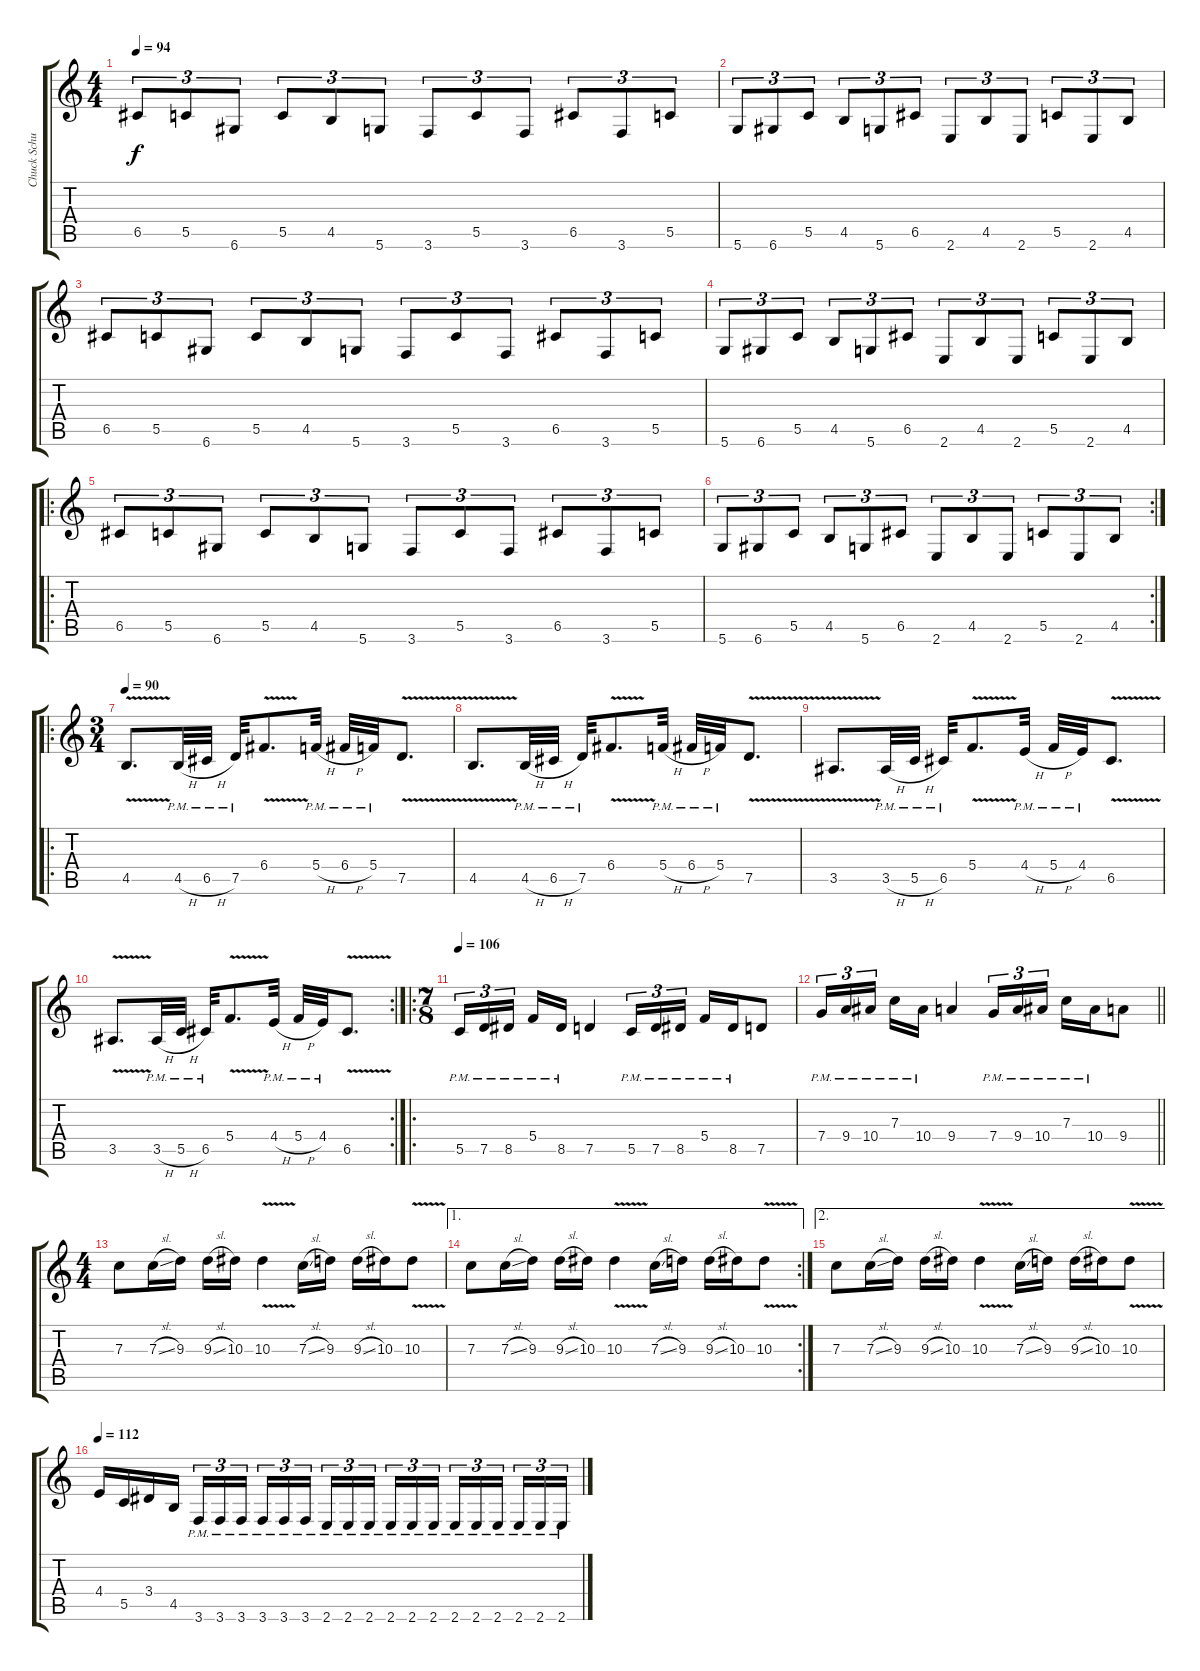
\track ("Chuck Schuldiner" "Chuck Schu") {instrument distortionguitar}
\staff {score tabs}
\tuning (D4 A3 F3 C3 G2 D2) {hide}
\ts (4 4)
\tempo 94
\clef g2
\ks c
6.5.8{tu (3 2) dy f} 5.5.8{tu (3 2)} 6.6.8{tu (3 2)} 5.5.8{tu (3 2)} 4.5.8{tu (3 2)} 5.6.8{tu (3 2)} 3.6.8{tu (3 2)} 5.5.8{tu (3 2)} 3.6.8{tu (3 2)} 6.5.8{tu (3 2)} 3.6.8{tu (3 2)} 5.5.8{tu (3 2)} |
5.6.8{tu (3 2)} 6.6.8{tu (3 2)} 5.5.8{tu (3 2)} 4.5.8{tu (3 2)} 5.6.8{tu (3 2)} 6.5.8{tu (3 2)} 2.6.8{tu (3 2)} 4.5.8{tu (3 2)} 2.6.8{tu (3 2)} 5.5.8{tu (3 2)} 2.6.8{tu (3 2)} 4.5.8{tu (3 2)} |
6.5.8{tu (3 2)} 5.5.8{tu (3 2)} 6.6.8{tu (3 2)} 5.5.8{tu (3 2)} 4.5.8{tu (3 2)} 5.6.8{tu (3 2)} 3.6.8{tu (3 2)} 5.5.8{tu (3 2)} 3.6.8{tu (3 2)} 6.5.8{tu (3 2)} 3.6.8{tu (3 2)} 5.5.8{tu (3 2)} |
5.6.8{tu (3 2)} 6.6.8{tu (3 2)} 5.5.8{tu (3 2)} 4.5.8{tu (3 2)} 5.6.8{tu (3 2)} 6.5.8{tu (3 2)} 2.6.8{tu (3 2)} 4.5.8{tu (3 2)} 2.6.8{tu (3 2)} 5.5.8{tu (3 2)} 2.6.8{tu (3 2)} 4.5.8{tu (3 2)} |
\ro
6.5.8{tu (3 2)} 5.5.8{tu (3 2)} 6.6.8{tu (3 2)} 5.5.8{tu (3 2)} 4.5.8{tu (3 2)} 5.6.8{tu (3 2)} 3.6.8{tu (3 2)} 5.5.8{tu (3 2)} 3.6.8{tu (3 2)} 6.5.8{tu (3 2)} 3.6.8{tu (3 2)} 5.5.8{tu (3 2)} |
\rc 2
5.6.8{tu (3 2)} 6.6.8{tu (3 2)} 5.5.8{tu (3 2)} 4.5.8{tu (3 2)} 5.6.8{tu (3 2)} 6.5.8{tu (3 2)} 2.6.8{tu (3 2)} 4.5.8{tu (3 2)} 2.6.8{tu (3 2)} 5.5.8{tu (3 2)} 2.6.8{tu (3 2)} 4.5.8{tu (3 2)} |
\ro
\ts (3 4)
\tempo 90
4.5{v}.8{d} 4.5{h pm}.32 6.5{h pm}.32 7.5{pm}.32 6.4{v}.8{d} 5.4{h pm}.32 6.4{h pm}.32 5.4{pm}.32 7.5{v}.8{d} |
4.5{v}.8{d} 4.5{h pm}.32 6.5{h pm}.32 7.5{pm}.32 6.4{v}.8{d} 5.4{h pm}.32 6.4{h pm}.32 5.4{pm}.32 7.5{v}.8{d} |
3.5{v}.8{d} 3.5{h pm}.32 5.5{h pm}.32 6.5{pm}.32 5.4{v}.8{d} 4.4{h pm}.32 5.4{h pm}.32 4.4{pm}.32 6.5{v}.8{d} |
\rc 2
3.5{v}.8{d} 3.5{h pm}.32 5.5{h pm}.32 6.5{pm}.32 5.4{v}.8{d} 4.4{h pm}.32 5.4{h pm}.32 4.4{pm}.32 6.5{v}.8{d} |
\ro
\ts (7 8)
\tempo 106
5.5{pm}.16{tu (3 2)} 7.5{pm}.16{tu (3 2)} 8.5{pm}.16{tu (3 2)} 5.4{pm}.16 8.5{pm}.16 7.5.4 5.5{pm}.16{tu (3 2)} 7.5{pm}.16{tu (3 2)} 8.5{pm}.16{tu (3 2)} 5.4{pm}.16 8.5{pm}.16 7.5.8 |
\barLineRight lightlight
7.4{pm}.16{tu (3 2)} 9.4{pm}.16{tu (3 2)} 10.4{pm}.16{tu (3 2)} 7.3{pm}.16 10.4{pm}.16 9.4.4 7.4{pm}.16{tu (3 2)} 9.4{pm}.16{tu (3 2)} 10.4{pm}.16{tu (3 2)} 7.3{pm}.16 10.4{pm}.16 9.4.8 |
\ts (4 4)
7.3.8 7.3{sl}.16 9.3.16 9.3{sl}.16 10.3.16 10.3{v}.4 7.3{sl}.16 9.3.16 9.3{sl}.16 10.3.16 10.3{v}.8 |
\ae 1
\rc 2
7.3.8 7.3{sl}.16 9.3.16 9.3{sl}.16 10.3.16 10.3{v}.4 7.3{sl}.16 9.3.16 9.3{sl}.16 10.3.16 10.3{v}.8 |
\ae 2
7.3.8 7.3{sl}.16 9.3.16 9.3{sl}.16 10.3.16 10.3{v}.4 7.3{sl}.16 9.3.16 9.3{sl}.16 10.3.16 10.3{v}.8 |
\tempo 112
4.4.16 5.5.16 3.4.16 4.5.16 3.6{pm}.16{tu (3 2)} 3.6{pm}.16{tu (3 2)} 3.6{pm}.16{tu (3 2) beam splitsecondary} 3.6{pm}.16{tu (3 2)} 3.6{pm}.16{tu (3 2)} 3.6{pm}.16{tu (3 2)} 2.6{pm}.16{tu (3 2)} 2.6{pm}.16{tu (3 2)} 2.6{pm}.16{tu (3 2) beam splitsecondary} 2.6{pm}.16{tu (3 2)} 2.6{pm}.16{tu (3 2)} 2.6{pm}.16{tu (3 2)} 2.6{pm}.16{tu (3 2)} 2.6{pm}.16{tu (3 2)} 2.6{pm}.16{tu (3 2) beam splitsecondary} 2.6{pm}.16{tu (3 2)} 2.6{pm}.16{tu (3 2)} 2.6{pm}.16{tu (3 2)}
